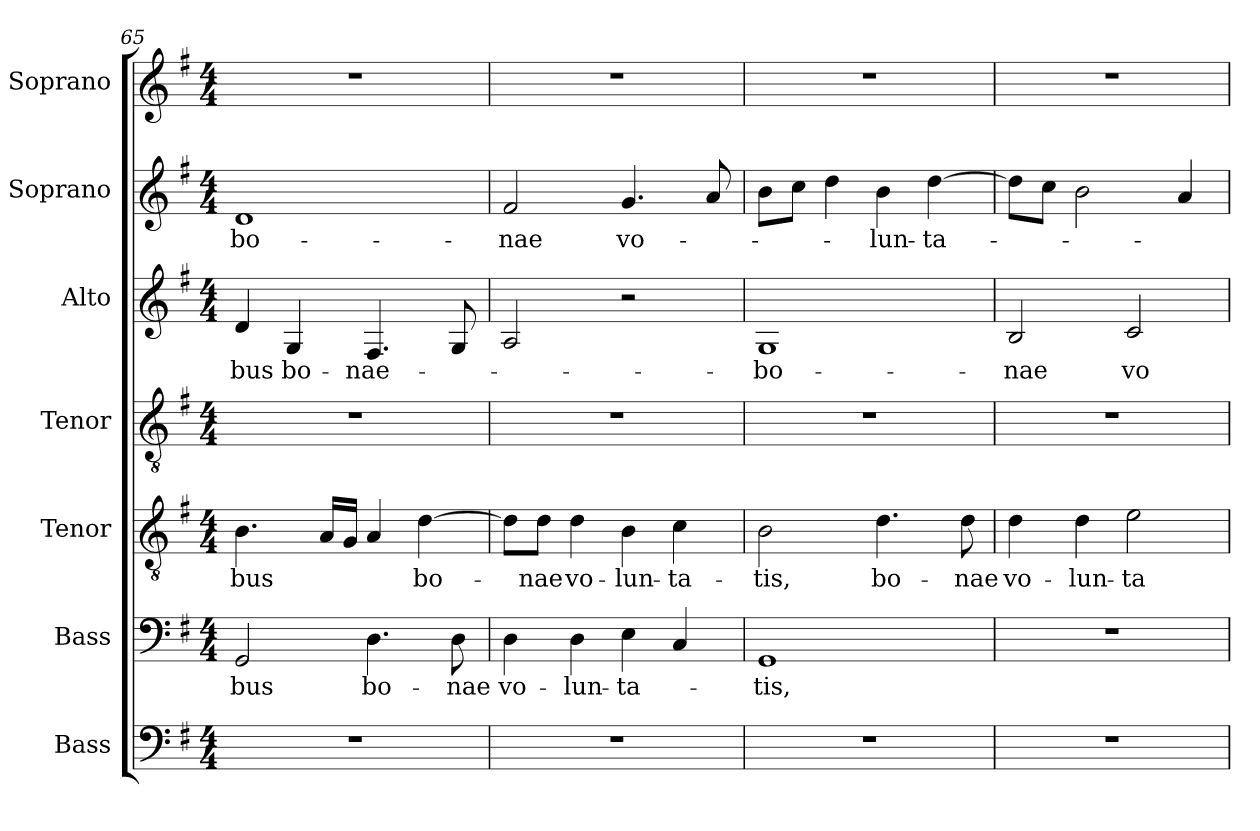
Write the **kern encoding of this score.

**kern	**kern	**text	**kern	**text	**kern	**kern	**text	**kern	**text	**kern
*part7	*part6	*part6	*part5	*part5	*part4	*part3	*part3	*part2	*part2	*part1
*staff7	*staff6	*staff6	*staff5	*staff5	*staff4	*staff3	*staff3	*staff2	*staff2	*staff1
*I"Bass	*I"Bass	*	*I"Tenor	*	*I"Tenor	*I"Alto	*	*I"Soprano	*	*I"Soprano
*I'B.	*I'B.	*	*I'T.	*	*I'T.	*I'A.	*	*I'S.	*	*I'S.
!!LO:LB:g=z
*clefF4	*clefF4	*	*clefGv2	*	*clefGv2	*clefG2	*	*clefG2	*	*clefG2
*	*	*	*ITrd7c12	*	*ITrd7c12	*	*	*	*	*
*k[f#]	*k[f#]	*	*k[f#]	*	*k[f#]	*k[f#]	*	*k[f#]	*	*k[f#]
*G:	*G:	*	*G:	*	*G:	*G:	*	*G:	*	*G:
*M4/4	*M4/4	*	*M4/4	*	*M4/4	*M4/4	*	*M4/4	*	*M4/4
=65	=65	=65	=65	=65	=65	=65	=65	=65	=65	=65
!	!	!LO:LY:b:color=#000000	!	!	!	!	!	!	!	!
!	!	!	!	!LO:LY:b:color=#000000	!	!	!	!	!	!
!	!	!	!	!	!	!	!LO:LY:b:color=#000000	!	!	!
!	!	!	!	!	!	!	!	!	!LO:LY:b:color=#000000	!
1r	2GGi/	-bus	4.BBi\	-bus	1r	4di/	-bus	1di	bo-	1r
!	!	!	!	!	!	!	!LO:LY:b:color=#000000	!	!	!
.	.	.	.	.	.	4Gi/	bo-	.	.	.
.	.	.	16AAi/LL	.	.	.	.	.	.	.
.	.	.	16GGi/JJ	.	.	.	.	.	.	.
!	!	!LO:LY:b:color=#000000	!	!	!	!	!	!	!	!
!	!	!	!	!	!	!	!LO:LY:b:color=#000000	!	!	!
.	4.Di\	bo-	4AAi/	.	.	4.F#i/	-nae-	.	.	.
!	!	!	!	!LO:LY:b:color=#000000	!	!	!	!	!	!
.	.	.	[4Di\	bo-	.	.	.	.	.	.
!	!	!LO:LY:b:color=#000000	!	!	!	!	!	!	!	!
.	8Di\	-nae	.	.	.	8Gi/	.	.	.	.
=66	=66	=66	=66	=66	=66	=66	=66	=66	=66	=66
!	!	!LO:LY:b:color=#000000	!	!	!	!	!	!	!	!
!	!	!	!	!	!	!	!	!	!LO:LY:b:color=#000000	!
1r	4Di\	vo-	8Di\L]	.	1r	2Ai/	.	2f#i/	-nae	1r
!	!	!	!	!LO:LY:b:color=#000000	!	!	!	!	!	!
.	.	.	8Di\J	-nae	.	.	.	.	.	.
!	!	!LO:LY:b:color=#000000	!	!	!	!	!	!	!	!
!	!	!	!	!LO:LY:b:color=#000000	!	!	!	!	!	!
.	4Di\	-lun-	4Di\	vo-	.	.	.	.	.	.
!	!	!LO:LY:b:color=#000000	!	!	!	!	!	!	!	!
!	!	!	!	!LO:LY:b:color=#000000	!	!	!	!	!	!
!	!	!	!	!	!	!	!	!	!LO:LY:b:color=#000000	!
.	4Ei\	-ta-	4BBi\	-lun-	.	2r	.	4.gi/	vo-	.
!	!	!	!	!LO:LY:b:color=#000000	!	!	!	!	!	!
.	4Ci/	.	4Ci\	-ta-	.	.	.	.	.	.
.	.	.	.	.	.	.	.	8ai/	.	.
=67	=67	=67	=67	=67	=67	=67	=67	=67	=67	=67
!	!	!LO:LY:b:color=#000000	!	!	!	!	!	!	!	!
!	!	!	!	!LO:LY:b:color=#000000	!	!	!	!	!	!
!	!	!	!	!	!	!	!LO:LY:b:color=#000000	!	!	!
1r	1GGi	-tis,	2BBi\	-tis,	1r	1Gi	-bo-	8bi\L	.	1r
.	.	.	.	.	.	.	.	8cci\J	.	.
.	.	.	.	.	.	.	.	4ddi\	.	.
!	!	!	!	!LO:LY:b:color=#000000	!	!	!	!	!	!
!	!	!	!	!	!	!	!	!	!LO:LY:b:color=#000000	!
.	.	.	4.Di\	bo-	.	.	.	4bi\	-lun-	.
!	!	!	!	!	!	!	!	!	!LO:LY:b:color=#000000	!
.	.	.	.	.	.	.	.	[4ddi\	-ta-	.
!	!	!	!	!LO:LY:b:color=#000000	!	!	!	!	!	!
.	.	.	8Di\	-nae	.	.	.	.	.	.
=68	=68	=68	=68	=68	=68	=68	=68	=68	=68	=68
!	!	!	!	!LO:LY:b:color=#000000	!	!	!	!	!	!
!	!	!	!	!	!	!	!LO:LY:b:color=#000000	!	!	!
1r	1r	.	4Di\	vo-	1r	2Bi/	-nae	8ddi\L]	.	1r
.	.	.	.	.	.	.	.	8cci\J	.	.
!	!	!	!	!LO:LY:b:color=#000000	!	!	!	!	!	!
.	.	.	4Di\	-lun-	.	.	.	2bi\	.	.
!	!	!	!	!LO:LY:b:color=#000000	!	!	!	!	!	!
!	!	!	!	!	!	!	!LO:LY:b:color=#000000	!	!	!
.	.	.	2Ei\	-ta-	.	2ci/	vo-	.	.	.
.	.	.	.	.	.	.	.	4ai/	.	.
=	=	=	=	=	=	=	=	=	=	=
*-	*-	*-	*-	*-	*-	*-	*-	*-	*-	*-
